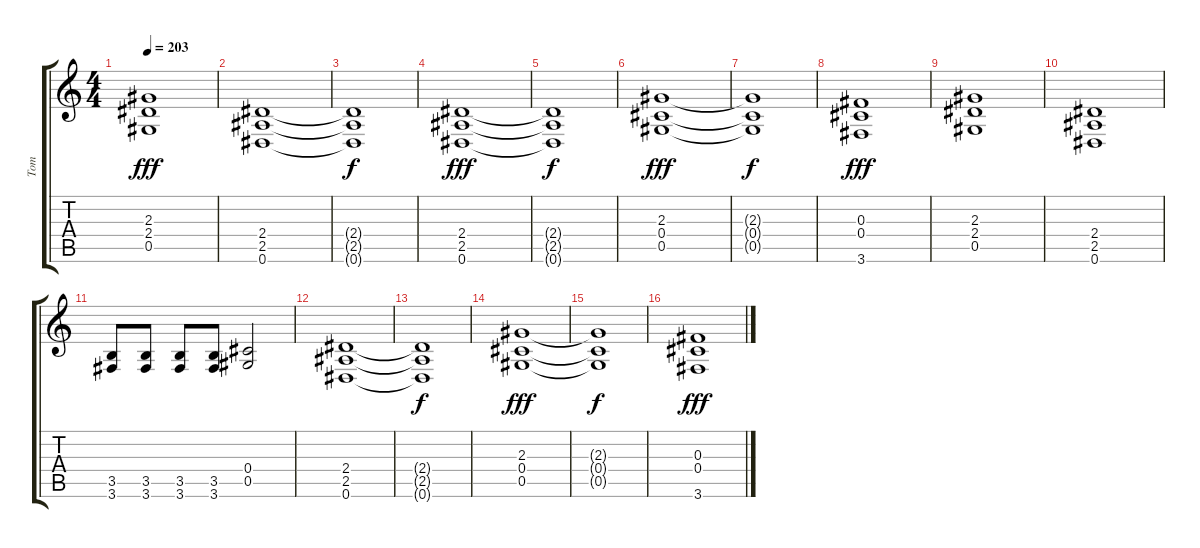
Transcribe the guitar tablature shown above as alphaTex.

\track ("Tom" "Tom") {instrument distortionguitar}
\staff {score tabs}
\tuning (Eb4 Bb3 Gb3 Db3 Ab2 Eb2) {hide}
\ts (4 4)
\tempo 203
\clef g2
\ks c
(2.3 2.4 0.5).1{dy fff} |
(2.4 2.5 0.6).1 |
(2.4{t} 2.5{t} 0.6{t}).1{dy f} |
(2.4 2.5 0.6).1{dy fff} |
(2.4{t} 2.5{t} 0.6{t}).1{dy f} |
(2.3 0.4 0.5).1{dy fff} |
(2.3{t} 0.4{t} 0.5{t}).1{dy f} |
(0.3 0.4 3.6).1{dy fff} |
(2.3 2.4 0.5).1 |
(2.4 2.5 0.6).1 |
(3.5 3.6).8 (3.5 3.6).8 (3.5 3.6).8 (3.5 3.6).8 (0.4 0.5).2 |
(2.4 2.5 0.6).1 |
(2.4{t} 2.5{t} 0.6{t}).1{dy f} |
(2.3 0.4 0.5).1{dy fff} |
(2.3{t} 0.4{t} 0.5{t}).1{dy f} |
(0.3 0.4 3.6).1{dy fff}
